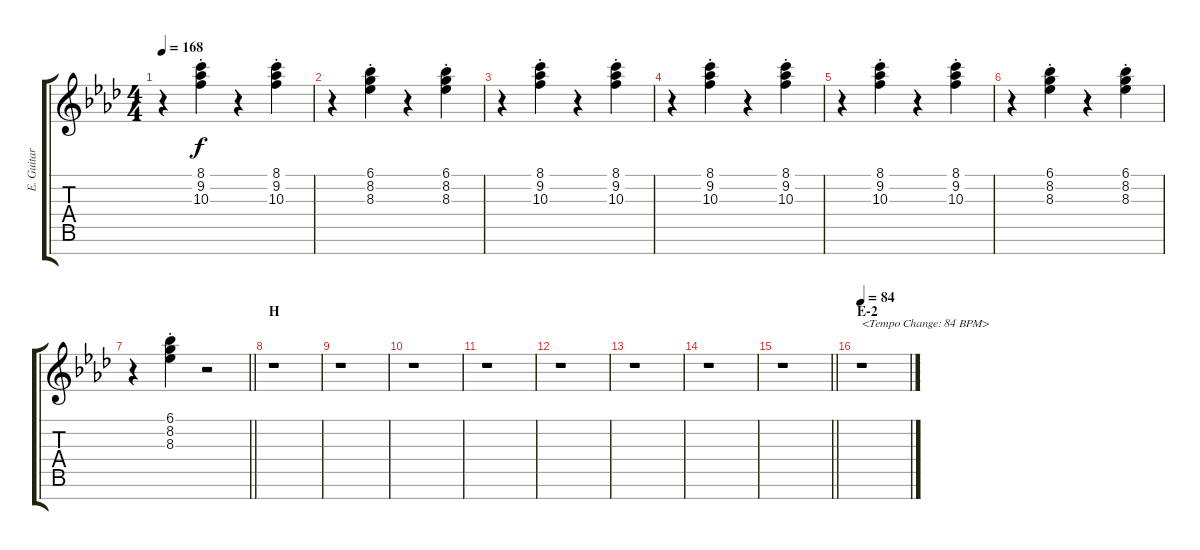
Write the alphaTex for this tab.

\track ("E. Guitar III" "E. Guitar ") {instrument overdrivenguitar}
\staff {score tabs}
\tuning (E4 B3 G3 D3 A2 E2 B1) {hide}
\ts (4 4)
\tempo 168
\clef g2
\ks ab
r.4{dy f} (8.1{st} 9.2{st} 10.3{st}).4 r.4 (8.1{st} 9.2{st} 10.3{st}).4 |
r.4 (6.1{st} 8.2{st} 8.3{st}).4 r.4 (6.1{st} 8.2{st} 8.3{st}).4 |
r.4 (8.1{st} 9.2{st} 10.3{st}).4 r.4 (8.1{st} 9.2{st} 10.3{st}).4 |
r.4 (8.1{st} 9.2{st} 10.3{st}).4 r.4 (8.1{st} 9.2{st} 10.3{st}).4 |
r.4 (8.1{st} 9.2{st} 10.3{st}).4 r.4 (8.1{st} 9.2{st} 10.3{st}).4 |
r.4 (6.1{st} 8.2{st} 8.3{st}).4 r.4 (6.1{st} 8.2{st} 8.3{st}).4 |
\barLineRight lightlight
r.4 (6.1{st} 8.2{st} 8.3{st}).4 r.2 |
\section ("" "H")
r.1 |
r.1 |
r.1 |
r.1 |
r.1 |
r.1 |
r.1 |
\barLineRight lightlight
r.1 |
\section ("" "E-2")
\tempo 84
r.1{txt "<Tempo Change: 84 BPM>"}
